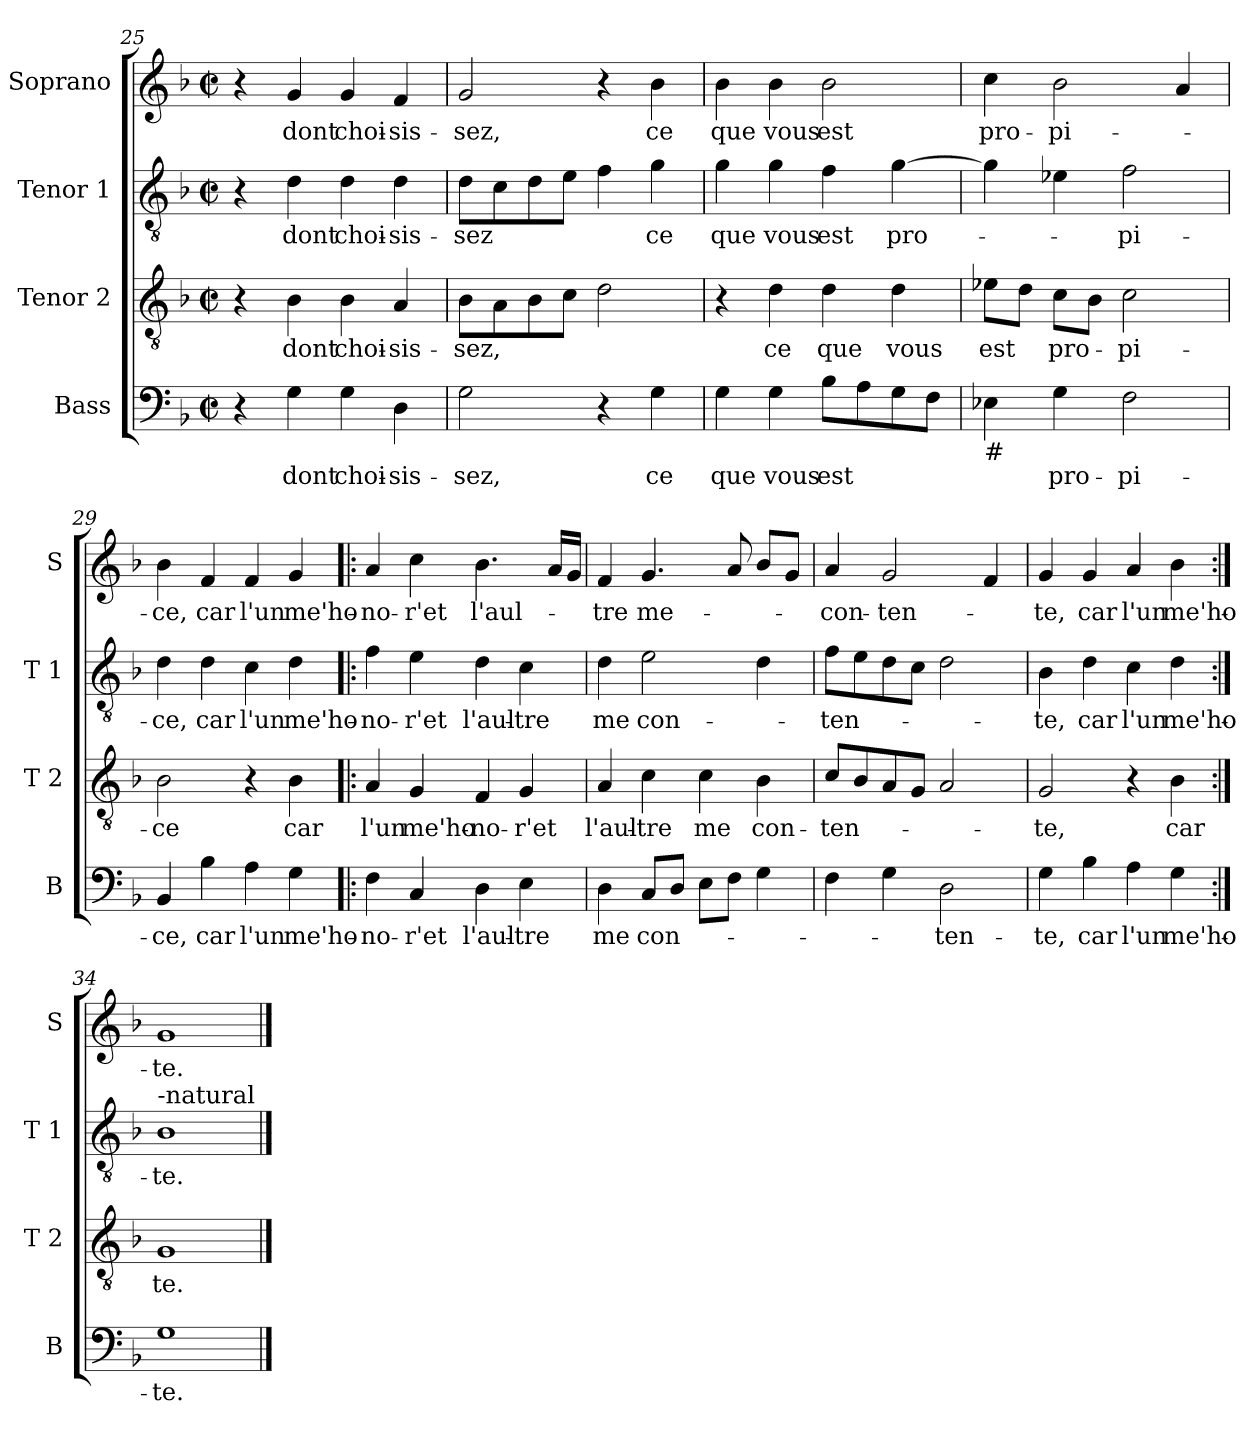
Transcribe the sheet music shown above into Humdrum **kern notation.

**kern	**text	**kern	**text	**kern	**text	**kern	**text
*part4	*part4	*part3	*part3	*part2	*part2	*part1	*part1
*staff4	*staff4	*staff3	*staff3	*staff2	*staff2	*staff1	*staff1
*I"Bass	*	*I"Tenor 2	*	*I"Tenor 1	*	*I"Soprano	*
*I'B	*	*I'T 2	*	*I'T 1	*	*I'S	*
!!LO:PB:g=z
*clefF4	*	*clefGv2	*	*clefGv2	*	*clefG2	*
*k[b-]	*	*k[b-]	*	*k[b-]	*	*k[b-]	*
*F:	*	*F:	*	*F:	*	*F:	*
*M2/2	*	*M2/2	*	*M2/2	*	*M2/2	*
*met(c|)	*	*met(c|)	*	*met(c|)	*	*met(c|)	*
=25	=25	=25	=25	=25	=25	=25	=25
4r	.	4r	.	4r	.	4r	.
!	!LO:LY:b	!	!LO:LY:b	!	!LO:LY:b	!	!LO:LY:b
4G\	dont	4B-\	dont	4d\	dont	4g/	dont
!	!LO:LY:b	!	!LO:LY:b	!	!LO:LY:b	!	!LO:LY:b
4G\	choi-	4B-\	choi-	4d\	choi-	4g/	choi-
!	!LO:LY:b	!	!LO:LY:b	!	!LO:LY:b	!	!LO:LY:b
4D\	-sis-	4A/	-sis-	4d\	-sis-	4f/	-sis-
=26	=26	=26	=26	=26	=26	=26	=26
!	!LO:LY:b	!	!LO:LY:b	!	!LO:LY:b	!	!LO:LY:b
2G\	-sez,	8B-\L	-sez,	8d\L	-sez	2g/	-sez,
.	.	8A\	.	8c\	.	.	.
.	.	8B-\	.	8d\	.	.	.
.	.	8c\J	.	8e\J	.	.	.
4r	.	2d\	.	4f\	.	4r	.
!	!LO:LY:b	!	!	!	!LO:LY:b	!	!LO:LY:b
4G\	ce	.	.	4g\	ce	4b-\	ce
=27	=27	=27	=27	=27	=27	=27	=27
!	!LO:LY:b	!	!	!	!LO:LY:b	!	!LO:LY:b
4G\	que	4r	.	4g\	que	4b-\	que
!	!LO:LY:b	!	!LO:LY:b	!	!LO:LY:b	!	!LO:LY:b
4G\	vous	4d\	ce	4g\	vous	4b-\	vous
!	!LO:LY:b	!	!LO:LY:b	!	!LO:LY:b	!	!LO:LY:b
8B-\L	est	4d\	que	4f\	est	2b-\	est
8A\	.	.	.	.	.	.	.
!	!	!	!LO:LY:b	!	!LO:LY:b	!	!
8G\	.	4d\	vous	[4g\	pro-	.	.
8F\J	.	.	.	.	.	.	.
=28	=28	=28	=28	=28	=28	=28	=28
!LO:TX:b:t=#	!	!	!	!	!	!	!
!	!	!	!LO:LY:b	!	!	!	!LO:LY:b
4E-X\	.	8e-X\L	est	4g\]	.	4cc\	pro-
.	.	8d\J	.	.	.	.	.
!	!LO:LY:b	!	!LO:LY:b	!	!	!	!LO:LY:b
4G\	pro-	8c\L	pro-	4e-X\	.	2b-\	-pi-
.	.	8B-\J	.	.	.	.	.
!	!LO:LY:b	!	!LO:LY:b	!	!LO:LY:b	!	!
2F\	-pi-	2c\	-pi-	2f\	-pi-	.	.
.	.	.	.	.	.	4a/	.
=29	=29	=29	=29	=29	=29	=29	=29
!	!LO:LY:b	!	!LO:LY:b	!	!LO:LY:b	!	!LO:LY:b
4BB-/	-ce,	2B-\	-ce	4d\	-ce,	4b-\	-ce,
!	!LO:LY:b	!	!	!	!LO:LY:b	!	!LO:LY:b
4B-\	car	.	.	4d\	car	4f/	car
!	!LO:LY:b	!	!	!	!LO:LY:b	!	!LO:LY:b
4A\	l'un	4r	.	4c\	l'un	4f/	l'un
!	!LO:LY:b	!	!LO:LY:b	!	!LO:LY:b	!	!LO:LY:b
4G\	me'ho-	4B-\	car	4d\	me'ho-	4g/	me'ho-
!!LO:LB:g=z
=30!|:	=30!|:	=30!|:	=30!|:	=30!|:	=30!|:	=30!|:	=30!|:
!	!LO:LY:b	!	!LO:LY:b	!	!LO:LY:b	!	!LO:LY:b
4F\	-no-	4A/	l'un	4f\	-no-	4a/	-no-
!	!LO:LY:b	!	!LO:LY:b	!	!LO:LY:b	!	!LO:LY:b
4C/	-r'et	4G/	me'ho-	4e\	-r'et	4cc\	-r'et
!	!LO:LY:b	!	!LO:LY:b	!	!LO:LY:b	!	!LO:LY:b
4D\	l'aul-	4F/	-no-	4d\	l'aul-	4.b-\	l'aul-
!	!LO:LY:b	!	!LO:LY:b	!	!LO:LY:b	!	!
4E\	-tre	4G/	-r'et	4c\	-tre	.	.
.	.	.	.	.	.	16a/LL	.
.	.	.	.	.	.	16g/JJ	.
=31	=31	=31	=31	=31	=31	=31	=31
!	!LO:LY:b	!	!LO:LY:b	!	!LO:LY:b	!	!LO:LY:b
4D\	me	4A/	l'aul-	4d\	me	4f/	-tre
!	!LO:LY:b	!	!LO:LY:b	!	!LO:LY:b	!	!LO:LY:b
8C/L	con-	4c\	-tre	2e\	con-	4.g/	me-
8D/J	.	.	.	.	.	.	.
!	!	!	!LO:LY:b	!	!	!	!
8E\L	.	4c\	me	.	.	.	.
8F\J	.	.	.	.	.	8a/	.
!	!	!	!LO:LY:b	!	!	!	!
4G\	.	4B-\	con-	4d\	.	8b-/L	.
.	.	.	.	.	.	8g/J	.
=32	=32	=32	=32	=32	=32	=32	=32
!	!	!	!LO:LY:b	!	!LO:LY:b	!	!LO:LY:b
4F\	.	8c/L	-ten-	8f\L	-ten-	4a/	-con-
.	.	8B-/	.	8e\	.	.	.
!	!	!	!	!	!	!	!LO:LY:b
4G\	.	8A/	.	8d\	.	2g/	-ten-
.	.	8G/J	.	8c\J	.	.	.
!	!LO:LY:b	!	!	!	!	!	!
2D\	-ten-	2A/	.	2d\	.	.	.
.	.	.	.	.	.	4f/	.
=33	=33	=33	=33	=33	=33	=33	=33
!	!LO:LY:b	!	!LO:LY:b	!	!LO:LY:b	!	!LO:LY:b
4G\	-te,	2G/	-te,	4B-\	-te,	4g/	-te,
!	!LO:LY:b	!	!	!	!LO:LY:b	!	!LO:LY:b
4B-\	car	.	.	4d\	car	4g/	car
!	!LO:LY:b	!	!	!	!LO:LY:b	!	!LO:LY:b
4A\	l'un	4r	.	4c\	l'un	4a/	l'un
!	!LO:LY:b	!	!LO:LY:b	!	!LO:LY:b	!	!LO:LY:b
4G\	me'ho-	4B-\	car	4d\	me'ho-	4b-\	me'ho-
=34:|!	=34:|!	=34:|!	=34:|!	=34:|!	=34:|!	=34:|!	=34:|!
!	!	!	!	!LO:TX:a:t=-natural	!	!	!
!	!LO:LY:b	!	!LO:LY:b	!	!LO:LY:b	!	!LO:LY:b
1G	-te.	1G	te.	1B-	-te.	1g	-te.
==	==	==	==	==	==	==	==
*-	*-	*-	*-	*-	*-	*-	*-
